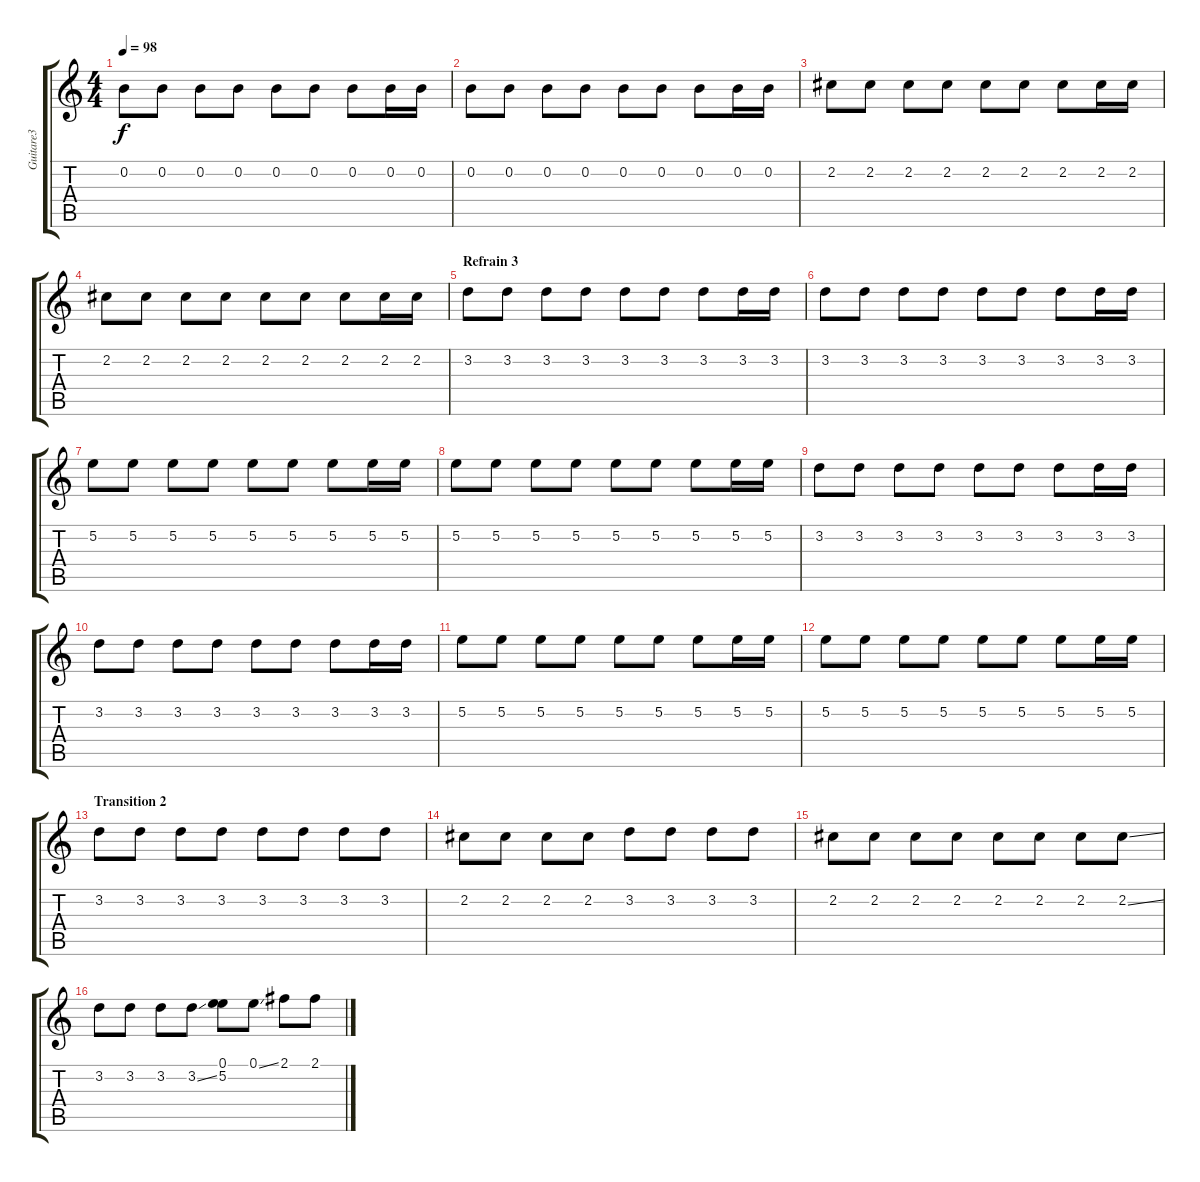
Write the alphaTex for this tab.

\track ("Guitare3" "Guitare3") {instrument overdrivenguitar}
\staff {score tabs}
\tuning (E4 B3 G3 D3 A2 E2) {hide}
\ts (4 4)
\tempo 98
\clef g2
\ks c
0.2.8{dy f} 0.2.8 0.2.8 0.2.8 0.2.8 0.2.8 0.2.8 0.2.16 0.2.16 |
0.2.8 0.2.8 0.2.8 0.2.8 0.2.8 0.2.8 0.2.8 0.2.16 0.2.16 |
2.2.8 2.2.8 2.2.8 2.2.8 2.2.8 2.2.8 2.2.8 2.2.16 2.2.16 |
2.2.8 2.2.8 2.2.8 2.2.8 2.2.8 2.2.8 2.2.8 2.2.16 2.2.16 |
\section ("" "Refrain 3")
3.2.8 3.2.8 3.2.8 3.2.8 3.2.8 3.2.8 3.2.8 3.2.16 3.2.16 |
3.2.8 3.2.8 3.2.8 3.2.8 3.2.8 3.2.8 3.2.8 3.2.16 3.2.16 |
5.2.8 5.2.8 5.2.8 5.2.8 5.2.8 5.2.8 5.2.8 5.2.16 5.2.16 |
5.2.8 5.2.8 5.2.8 5.2.8 5.2.8 5.2.8 5.2.8 5.2.16 5.2.16 |
3.2.8 3.2.8 3.2.8 3.2.8 3.2.8 3.2.8 3.2.8 3.2.16 3.2.16 |
3.2.8 3.2.8 3.2.8 3.2.8 3.2.8 3.2.8 3.2.8 3.2.16 3.2.16 |
5.2.8 5.2.8 5.2.8 5.2.8 5.2.8 5.2.8 5.2.8 5.2.16 5.2.16 |
5.2.8 5.2.8 5.2.8 5.2.8 5.2.8 5.2.8 5.2.8 5.2.16 5.2.16 |
\section ("" "Transition 2")
3.2.8 3.2.8 3.2.8 3.2.8 3.2.8 3.2.8 3.2.8 3.2.8 |
2.2.8 2.2.8 2.2.8 2.2.8 3.2.8 3.2.8 3.2.8 3.2.8 |
2.2.8 2.2.8 2.2.8 2.2.8 2.2.8 2.2.8 2.2.8 2.2{ss}.8 |
3.2.8 3.2.8 3.2.8 3.2{ss}.8 (0.1 5.2).8 0.1{ss}.8 2.1.8 2.1.8
